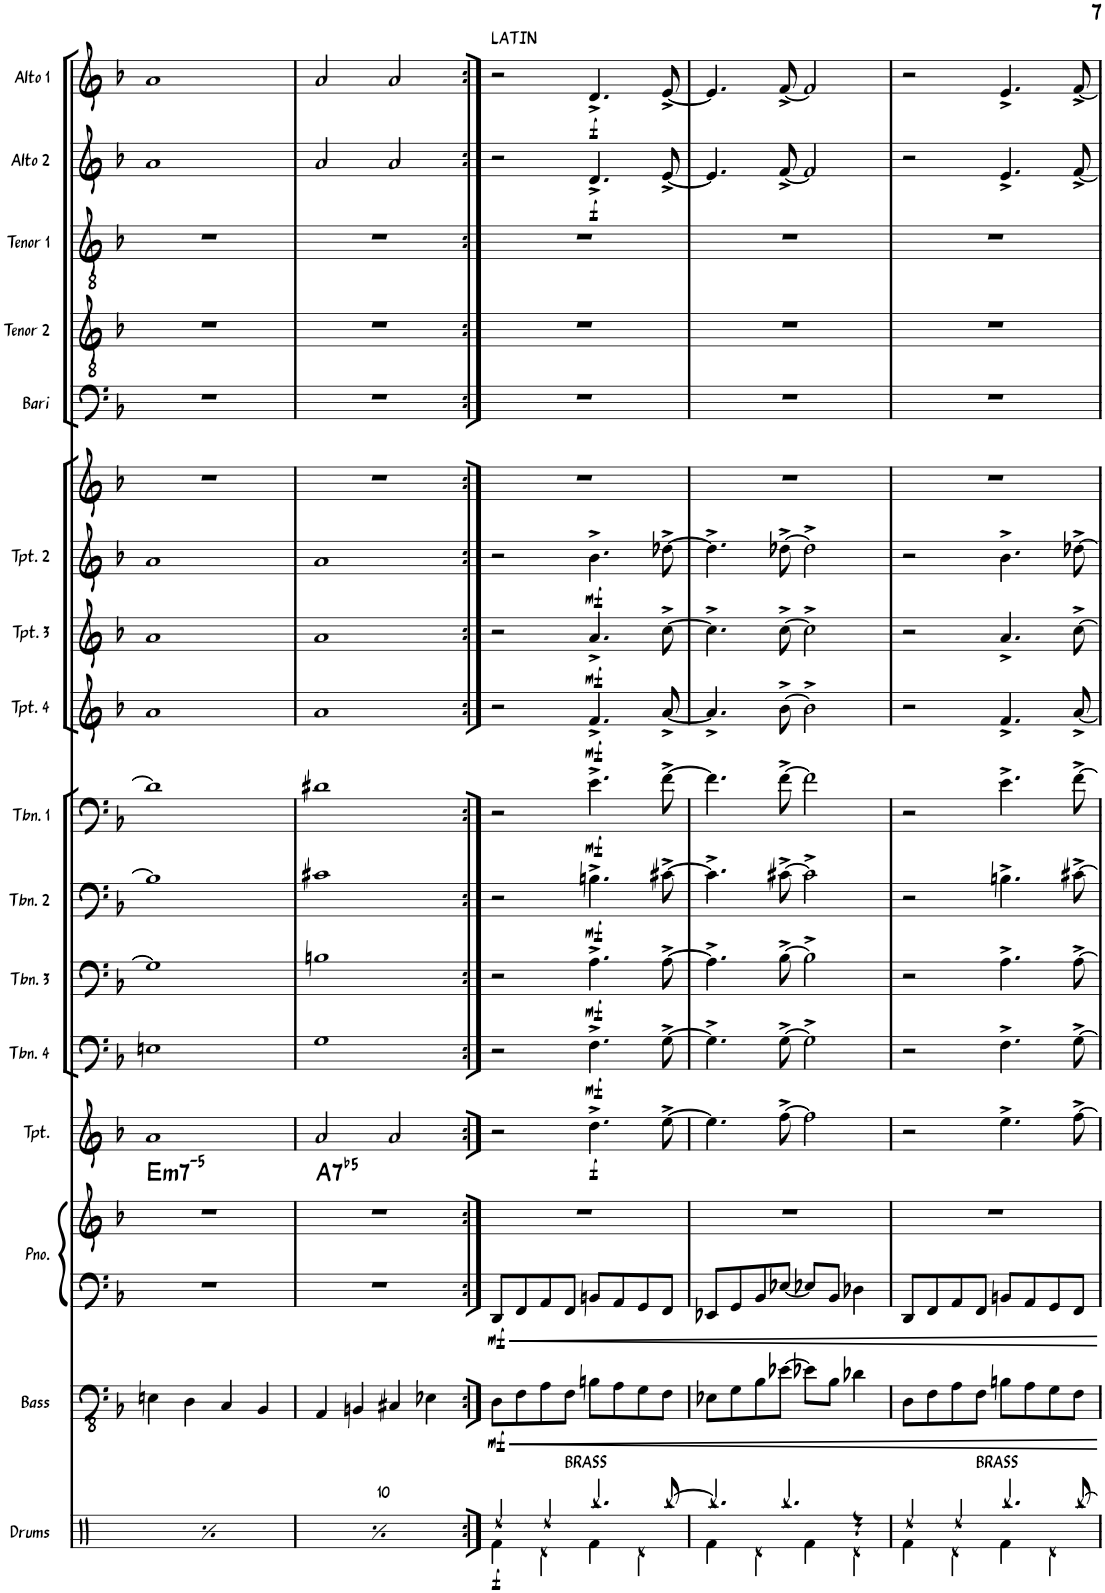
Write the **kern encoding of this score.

**kern	**dynam	**kern	**dynam	**kern	**kern	**dynam	**harte	**kern	**dynam	**kern	**dynam	**kern	**dynam	**kern	**dynam	**kern	**dynam	**kern	**dynam	**kern	**dynam	**kern	**dynam	**kern	**kern	**kern	**kern	**kern	**dynam	**kern	**dynam
*part17	*part17	*part16	*part16	*part15	*part15	*part15	*part15	*part14	*part14	*part13	*part13	*part12	*part12	*part11	*part11	*part10	*part10	*part9	*part9	*part8	*part8	*part7	*part7	*part6	*part5	*part4	*part3	*part2	*part2	*part1	*part1
*staff18	*staff18	*staff17	*staff17	*staff16	*staff15	*staff15/16	*	*staff14	*staff14	*staff13	*staff13	*staff12	*staff12	*staff11	*staff11	*staff10	*staff10	*staff9	*staff9	*staff8	*staff8	*staff7	*staff7	*staff6	*staff5	*staff4	*staff3	*staff2	*staff2	*staff1	*staff1
*I"Drums	*	*I"Bass	*	*I"Piano	*	*	*	*I"Trumpet	*	*I"Trombone 4	*	*I"Trombone 3	*	*I"Trombone 2	*	*I"Trombone 1	*	*I"Trumpet 4	*	*I"Trumpet 3	*	*I"Trumpet 2	*	*I"Trumpet 1	*I"Bari Sax	*I"Tenor Sax 2	*I"Tenor Sax 1	*I"Alto Sax 2	*	*I"Alto Sax 1	*
*I'Drums	*	*I'Bass	*	*I'Pno.	*	*	*	*I'Tpt.	*	*I'Tbn. 4	*	*I'Tbn. 3	*	*I'Tbn. 2	*	*I'Tbn. 1	*	*I'Tpt. 4	*	*I'Tpt. 3	*	*I'Tpt. 2	*	*I'Tpt	*I'Bari	*I'Tenor 2	*I'Tenor 1	*I'Alto 2	*	*I'Alto 1	*
!!LO:PB:g=z
*clefX	*	*clefFv4	*	*clefF4	*clefG2	*	*	*clefG2	*	*clefF4	*	*clefF4	*	*clefF4	*	*clefF4	*	*clefG2	*	*clefG2	*	*clefG2	*	*clefG2	*clefF4	*clefGv2	*clefGv2	*clefG2	*	*clefG2	*
*	*	*	*	*	*	*	*	*Trd1c2	*	*	*	*	*	*	*	*	*	*Trd1c2	*	*Trd1c2	*	*Trd1c2	*	*Trd1c2	*Trd12c21	*Trd8c14	*Trd8c14	*Trd5c9	*	*Trd5c9	*
*k[]	*	*k[b-]	*	*k[b-]	*k[b-]	*	*	*k[b-]	*	*k[b-]	*	*k[b-]	*	*k[b-]	*	*k[b-]	*	*k[b-]	*	*k[b-]	*	*k[b-]	*	*k[b-]	*k[b-]	*k[b-]	*k[b-]	*k[b-]	*	*k[b-]	*
*M2/2	*	*M2/2	*	*M2/2	*M2/2	*	*	*M2/2	*	*M2/2	*	*M2/2	*	*M2/2	*	*M2/2	*	*M2/2	*	*M2/2	*	*M2/2	*	*M2/2	*M2/2	*M2/2	*M2/2	*M2/2	*	*M2/2	*
*met(c|)	*	*met(c|)	*	*met(c|)	*met(c|)	*	*	*met(c|)	*	*met(c|)	*	*met(c|)	*	*met(c|)	*	*met(c|)	*	*met(c|)	*	*met(c|)	*	*met(c|)	*	*met(c|)	*met(c|)	*met(c|)	*met(c|)	*met(c|)	*	*met(c|)	*
=35	=35	=35	=35	=35	=35	=35	=35	=35	=35	=35	=35	=35	=35	=35	=35	=35	=35	=35	=35	=35	=35	=35	=35	=35	=35	=35	=35	=35	=35	=35	=35
!	!	!	!	!	!	!	!LO:H:kt=m7-5	!	!	!	!	!	!	!	!	!	!	!	!	!	!	!	!	!	!	!	!	!	!	!	!
4Rdd/	.	4EEn\	.	1r	1r	.	E:hdim7	1a	.	1En	.	1G]	.	1B-]	.	1d]	.	1a	.	1a	.	1a	.	1r	1r	1r	1r	1a	.	1a	.
4Rdd/	.	4DD\	.	.	.	.	.	.	.	.	.	.	.	.	.	.	.	.	.	.	.	.	.	.	.	.	.	.	.	.	.
4Rdd/	.	4CC/	.	.	.	.	.	.	.	.	.	.	.	.	.	.	.	.	.	.	.	.	.	.	.	.	.	.	.	.	.
4Rdd/	.	4BBB-/	.	.	.	.	.	.	.	.	.	.	.	.	.	.	.	.	.	.	.	.	.	.	.	.	.	.	.	.	.
=36	=36	=36	=36	=36	=36	=36	=36	=36	=36	=36	=36	=36	=36	=36	=36	=36	=36	=36	=36	=36	=36	=36	=36	=36	=36	=36	=36	=36	=36	=36	=36
!	!	!	!	!	!	!	!LO:H:kt=7	!	!	!	!	!	!	!	!	!	!	!	!	!	!	!	!	!	!	!	!	!	!	!	!
4Rdd/	.	4AAA/	.	1r	1r	.	A:(3,b5,b7)	2a/	.	1G	.	1Bn	.	1c#X	.	1d#X	.	1a	.	1a	.	1a	.	1r	1r	1r	1r	2a/	.	2a/	.
4Rdd/	.	4BBBn/	.	.	.	.	.	.	.	.	.	.	.	.	.	.	.	.	.	.	.	.	.	.	.	.	.	.	.	.	.
4Rdd/	.	4CC#X/	.	.	.	.	.	2a/	.	.	.	.	.	.	.	.	.	.	.	.	.	.	.	.	.	.	.	2a/	.	2a/	.
4Rdd/	.	4EE-X\	.	.	.	.	.	.	.	.	.	.	.	.	.	.	.	.	.	.	.	.	.	.	.	.	.	.	.	.	.
=37:|!	=37:|!	=37:|!	=37:|!	=37:|!	=37:|!	=37:|!	=37:|!	=37:|!	=37:|!	=37:|!	=37:|!	=37:|!	=37:|!	=37:|!	=37:|!	=37:|!	=37:|!	=37:|!	=37:|!	=37:|!	=37:|!	=37:|!	=37:|!	=37:|!	=37:|!	=37:|!	=37:|!	=37:|!	=37:|!	=37:|!	=37:|!
*^	*	*	*	*	*	*	*	*	*	*	*	*	*	*	*	*	*	*	*	*	*	*	*	*	*	*	*	*	*	*	*
!	!	!	!	!	!	!	!	!	!	!	!	!	!	!	!	!	!	!	!	!	!	!	!	!	!	!	!	!	!	!	!LO:TX:a:t=LATIN	!
!	!	!LO:DY:b	!	!LO:DY:b	!	!	!LO:DY:b=2	!	!	!	!	!	!	!	!	!	!	!	!	!	!	!	!	!	!	!	!	!	!	!	!	!
4Rdd/	4Rf\	f	8DD\L	mf	8DD/L	1r	mf	.	2r	.	2r	.	2r	.	2r	.	2r	.	2r	.	2r	.	2r	.	1r	1r	1r	1r	2r	.	2r	.
.	.	.	8FF\	.	8FF/	.	.	.	.	.	.	.	.	.	.	.	.	.	.	.	.	.	.	.	.	.	.	.	.	.	.	.
4Rdd/	4Rd\	.	8AA\	.	8AA/	.	.	.	.	.	.	.	.	.	.	.	.	.	.	.	.	.	.	.	.	.	.	.	.	.	.	.
.	.	.	8FF\J	.	8FF/J	.	.	.	.	.	.	.	.	.	.	.	.	.	.	.	.	.	.	.	.	.	.	.	.	.	.	.
!LO:TX:a:t=BRASS	!	!	!	!	!	!	!	!	!	!	!	!	!	!	!	!	!	!	!	!	!	!	!	!	!	!	!	!	!	!	!	!
!	!	!	!	!	!	!	!	!	!	!LO:DY:b	!	!LO:DY:b	!	!LO:DY:b	!	!LO:DY:b	!	!LO:DY:b	!	!LO:DY:b	!	!LO:DY:b	!	!LO:DY:b	!	!	!	!	!	!LO:DY:b	!	!LO:DY:b
4.Rbb/	4Rf\	.	8BBn\L	.	8BBn/L	.	.	.	4.dd^\	f	4.F^\	mf	4.A^\	mf	4.Bn^\	mf	4.e^\	mf	4.f^/	mf	4.a^/	mf	4.b-^\	mf	.	.	.	.	4.d^/	f	4.d^/	f
.	.	.	8AA\	.	8AA/	.	.	.	.	.	.	.	.	.	.	.	.	.	.	.	.	.	.	.	.	.	.	.	.	.	.	.
.	4Rd\	.	8GG\	.	8GG/	.	.	.	.	.	.	.	.	.	.	.	.	.	.	.	.	.	.	.	.	.	.	.	.	.	.	.
[8Rbb/	.	.	8FF\J	.	8FF/J	.	.	.	[8ee^\	.	[8G^\	.	[8A^\	.	[8c#X^\	.	[8f^\	.	[8a^/	.	[8cc^\	.	[8dd-X^\	.	.	.	.	.	[8e^/	.	[8e^/	.
=38	=38	=38	=38	=38	=38	=38	=38	=38	=38	=38	=38	=38	=38	=38	=38	=38	=38	=38	=38	=38	=38	=38	=38	=38	=38	=38	=38	=38	=38	=38	=38	=38
4.Rbb/]	4Rf\	.	8EE-X\L	.	8EE-X/L	1r	.	.	4.ee\]	.	4.G^\]	.	4.A^\]	.	4.c#^\]	.	4.f\]	.	4.a^/]	.	4.cc^\]	.	4.dd-^\]	.	1r	1r	1r	1r	4.e/]	.	4.e/]	.
.	.	.	8GG\	.	8GG/	.	.	.	.	.	.	.	.	.	.	.	.	.	.	.	.	.	.	.	.	.	.	.	.	.	.	.
.	4Rd\	.	8BB-\	.	8BB-/	.	.	.	.	.	.	.	.	.	.	.	.	.	.	.	.	.	.	.	.	.	.	.	.	.	.	.
4.Rbb/	.	.	[8E-X\J	.	[8E-X/J	.	.	.	[8ff^\	.	[8G^\	.	[8B-^\	.	[8c#X^\	.	[8f^\	.	[8b-^\	.	[8cc^\	.	[8dd-X^\	.	.	.	.	.	[8f^/	.	[8f^/	.
.	4Rf\	.	8E-X\L]	.	8E-X/L]	.	.	.	2ff\]	.	2G^\]	.	2B-^\]	.	2c#^\]	.	2f\]	.	2b-^\]	.	2cc^\]	.	2dd-^\]	.	.	.	.	.	2f/]	.	2f/]	.
.	.	.	8BB-\J	.	8BB-/J	.	.	.	.	.	.	.	.	.	.	.	.	.	.	.	.	.	.	.	.	.	.	.	.	.	.	.
4r	4Rd\	.	4D-X\	.	4D-X\	.	.	.	.	.	.	.	.	.	.	.	.	.	.	.	.	.	.	.	.	.	.	.	.	.	.	.
=39	=39	=39	=39	=39	=39	=39	=39	=39	=39	=39	=39	=39	=39	=39	=39	=39	=39	=39	=39	=39	=39	=39	=39	=39	=39	=39	=39	=39	=39	=39	=39	=39
4Rdd/	4Rf\	.	8DD\L	.	8DD/L	1r	.	.	2r	.	2r	.	2r	.	2r	.	2r	.	2r	.	2r	.	2r	.	1r	1r	1r	1r	2r	.	2r	.
.	.	.	8FF\	.	8FF/	.	.	.	.	.	.	.	.	.	.	.	.	.	.	.	.	.	.	.	.	.	.	.	.	.	.	.
4Rdd/	4Rd\	.	8AA\	.	8AA/	.	.	.	.	.	.	.	.	.	.	.	.	.	.	.	.	.	.	.	.	.	.	.	.	.	.	.
.	.	.	8FF\J	.	8FF/J	.	.	.	.	.	.	.	.	.	.	.	.	.	.	.	.	.	.	.	.	.	.	.	.	.	.	.
!LO:TX:a:t=BRASS	!	!	!	!	!	!	!	!	!	!	!	!	!	!	!	!	!	!	!	!	!	!	!	!	!	!	!	!	!	!	!	!
4.Rbb/	4Rf\	.	8BBn\L	.	8BBn/L	.	.	.	4.ee^\	.	4.F^\	.	4.A^\	.	4.Bn^\	.	4.e^\	.	4.f^/	.	4.a^/	.	4.b-^\	.	.	.	.	.	4.e^/	.	4.e^/	.
.	.	.	8AA\	.	8AA/	.	.	.	.	.	.	.	.	.	.	.	.	.	.	.	.	.	.	.	.	.	.	.	.	.	.	.
.	4Rd\	.	8GG\	.	8GG/	.	.	.	.	.	.	.	.	.	.	.	.	.	.	.	.	.	.	.	.	.	.	.	.	.	.	.
[8Rbb/	.	.	8FF\J	.	8FF/J	.	.	.	[8ff^\	.	[8G^\	.	[8A^\	.	[8c#X^\	.	[8f^\	.	[8a^/	.	[8cc^\	.	[8dd-X^\	.	.	.	.	.	[8f^/	.	[8f^/	.
*v	*v	*	*	*	*	*	*	*	*	*	*	*	*	*	*	*	*	*	*	*	*	*	*	*	*	*	*	*	*	*	*	*
=	=	=	=	=	=	=	=	=	=	=	=	=	=	=	=	=	=	=	=	=	=	=	=	=	=	=	=	=	=	=	=
*-	*-	*-	*-	*-	*-	*-	*-	*-	*-	*-	*-	*-	*-	*-	*-	*-	*-	*-	*-	*-	*-	*-	*-	*-	*-	*-	*-	*-	*-	*-	*-
